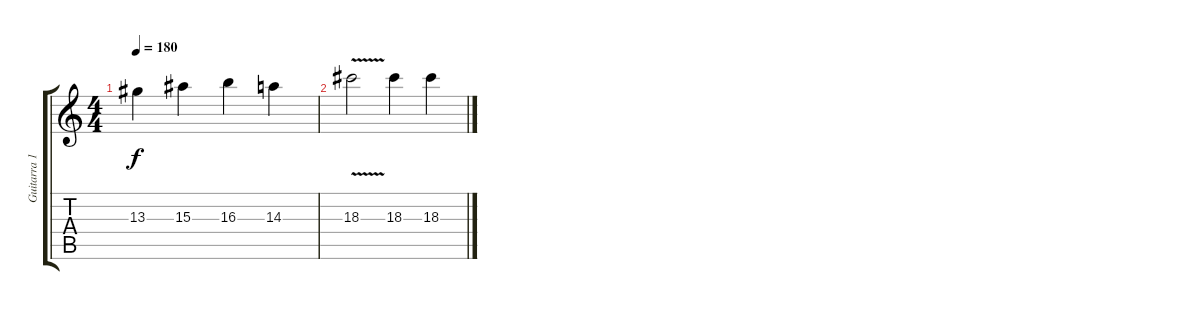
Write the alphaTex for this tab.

\track ("Guitarra 1 (Delay)" "Guitarra 1") {instrument overdrivenguitar}
\staff {score tabs}
\tuning (E4 B3 G3 D3 A2 E2) {hide}
\ts (4 4)
\tempo 180
\clef g2
\ks c
13.3.4{dy f} 15.3.4 16.3.4 14.3.4 |
18.3{v}.2 18.3.4 18.3.4
